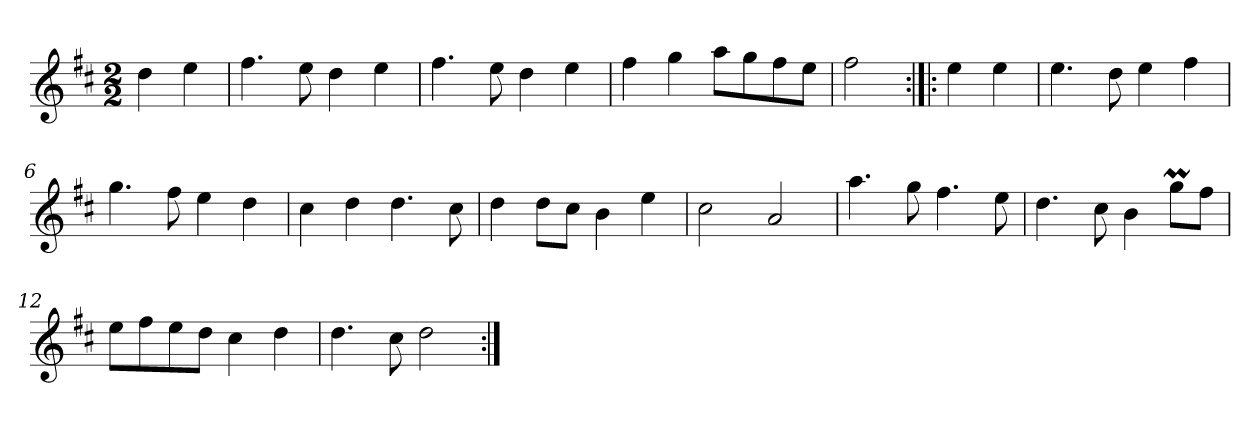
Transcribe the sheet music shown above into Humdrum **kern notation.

**kern
*part1
*staff1
*clefG2
*k[f#c#]
*D:
*M2/2
*MM120
=
4dd
4ee
=1
4.ff#
8ee
4dd
4ee
=2
4.ff#
8ee
4dd
4ee
=3
4ff#
4gg
8aa\L
8gg\
8ff#\
8ee\J
=4
2ff#
=:|!|:
4ee
4ee
=5
4.ee
8dd
4ee
4ff#
=6
4.gg
8ff#
4ee
4dd
=7
4cc#
4dd
4.dd
8cc#
=8
4dd
8dd\L
8cc#\J
4b
4ee
=9
2cc#
2a
=10
4.aa
8gg
4.ff#
8ee
=11
4.dd
8cc#
4b
8ggM\L
8ff#\J
=12
8ee\L
8ff#\
8ee\
8dd\J
4cc#
4dd
=13
4.dd
8cc#
2dd
=:|!
*-
